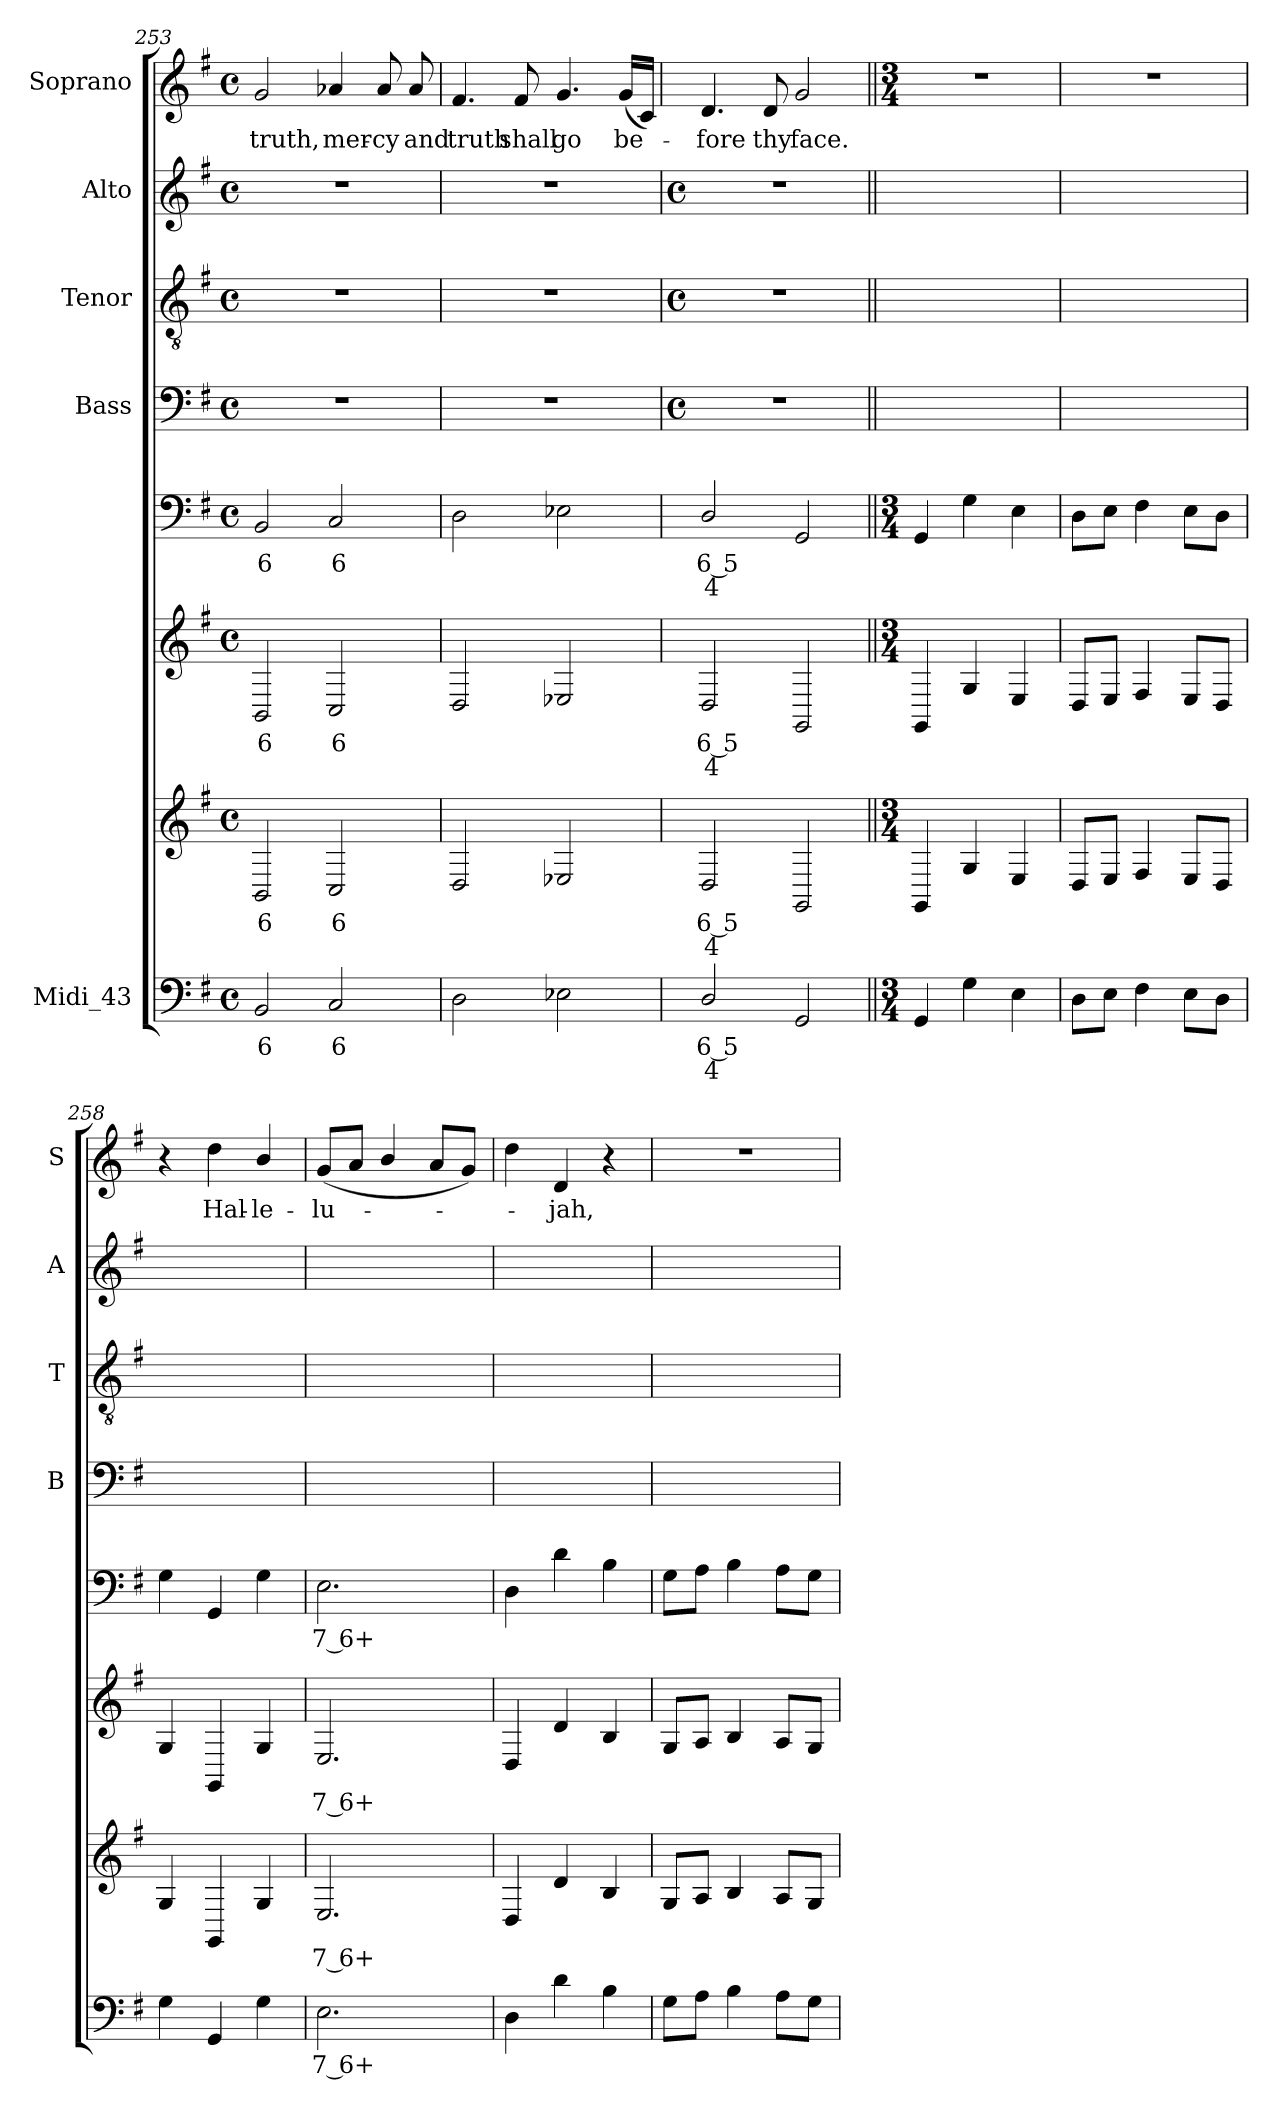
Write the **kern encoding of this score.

**kern	**text	**text	**kern	**text	**text	**kern	**text	**text	**kern	**text	**text	**kern	**kern	**kern	**kern	**text
*part5	*part5	*part5	*part5	*part5	*part5	*part5	*part5	*part5	*part5	*part5	*part5	*part4	*part3	*part2	*part1	*part1
*staff8	*staff8	*staff8	*staff7	*staff7	*staff7	*staff6	*staff6	*staff6	*staff5	*staff5	*staff5	*staff4	*staff3	*staff2	*staff1	*staff1
*I"Midi_43	*	*	*	*	*	*	*	*	*	*	*	*I"Bass	*I"Tenor	*I"Alto	*I"Soprano	*
*	*	*	*	*	*	*	*	*	*	*	*	*I'B	*I'T	*I'A	*I'S	*
*clefF4	*	*	*clefG2	*	*	*clefG2	*	*	*clefF4	*	*	*clefF4	*clefGv2	*clefG2	*clefG2	*
*k[f#]	*	*	*k[f#]	*	*	*k[f#]	*	*	*k[f#]	*	*	*k[f#]	*k[f#]	*k[f#]	*k[f#]	*
*G:	*	*	*G:	*	*	*G:	*	*	*G:	*	*	*G:	*G:	*G:	*G:	*
*M4/4	*	*	*M4/4	*	*	*M4/4	*	*	*M4/4	*	*	*M4/4	*M4/4	*M4/4	*M4/4	*
*met(c)	*	*	*met(c)	*	*	*met(c)	*	*	*met(c)	*	*	*met(c)	*met(c)	*met(c)	*met(c)	*
=253	=253	=253	=253	=253	=253	=253	=253	=253	=253	=253	=253	=253	=253	=253	=253	=253
!	!LO:LY:b	!	!	!LO:LY:b	!	!	!LO:LY:b	!	!	!LO:LY:b	!	!	!	!	!	!LO:LY:b
2BB	6	.	2BB	6	.	2BB	6	.	2BB	6	.	1r	1r	1r	2g	truth,
!	!LO:LY:b	!	!	!LO:LY:b	!	!	!LO:LY:b	!	!	!LO:LY:b	!	!	!	!	!	!LO:LY:b
2C	6	.	2C	6	.	2C	6	.	2C	6	.	.	.	.	4a-X	mer-
!	!	!	!	!	!	!	!	!	!	!	!	!	!	!	!	!LO:LY:b
.	.	.	.	.	.	.	.	.	.	.	.	.	.	.	8a-	-cy
!	!	!	!	!	!	!	!	!	!	!	!	!	!	!	!	!LO:LY:b
.	.	.	.	.	.	.	.	.	.	.	.	.	.	.	8a-	and
=254	=254	=254	=254	=254	=254	=254	=254	=254	=254	=254	=254	=254	=254	=254	=254	=254
!	!	!	!	!	!	!	!	!	!	!	!	!	!	!	!	!LO:LY:b
2D	.	.	2D	.	.	2D	.	.	2D	.	.	1r	1r	1r	4.f#	truth
!	!	!	!	!	!	!	!	!	!	!	!	!	!	!	!	!LO:LY:b
.	.	.	.	.	.	.	.	.	.	.	.	.	.	.	8f#	shall
!	!	!	!	!	!	!	!	!	!	!	!	!	!	!	!	!LO:LY:b
2E-X	.	.	2E-X	.	.	2E-X	.	.	2E-X	.	.	.	.	.	4.g	go
!	!	!	!	!	!	!	!	!	!	!	!	!	!	!	!	!LO:LY:b
.	.	.	.	.	.	.	.	.	.	.	.	.	.	.	(16gLL	be-
.	.	.	.	.	.	.	.	.	.	.	.	.	.	.	16cJJ)	.
!!LO:LB:g=z
=255	=255	=255	=255	=255	=255	=255	=255	=255	=255	=255	=255	=255	=255	=255	=255	=255
*	*	*	*	*	*	*	*	*	*	*	*	*M4/4	*M4/4	*M4/4	*	*
*	*	*	*	*	*	*	*	*	*	*	*	*met(c)	*met(c)	*met(c)	*	*
!	!LO:LY:b	!LO:LY:b	!	!LO:LY:b	!LO:LY:b	!	!LO:LY:b	!LO:LY:b	!	!LO:LY:b	!LO:LY:b	!	!	!	!	!LO:LY:b
2D/	6 5	4	2D/	6 5	4	2D/	6 5	4	2D/	6 5	4	1r	1r	1r	4.d	fore
!	!	!	!	!	!	!	!	!	!	!	!	!	!	!	!	!LO:LY:b
.	.	.	.	.	.	.	.	.	.	.	.	.	.	.	8d	thy
!	!	!	!	!	!	!	!	!	!	!	!	!	!	!	!	!LO:LY:b
2GG	.	.	2GG	.	.	2GG	.	.	2GG	.	.	.	.	.	2g	face.
=256||	=256||	=256||	=256||	=256||	=256||	=256||	=256||	=256||	=256||	=256||	=256||	=256||	=256||	=256||	=256||	=256||
*M3/4	*	*	*M3/4	*	*	*M3/4	*	*	*M3/4	*	*	*	*	*	*M3/4	*
!	!	!	!	!	!	!	!	!	!	!	!	!	!	!	!LO:N:vis=1	!
4GG	.	.	4GG	.	.	4GG	.	.	4GG	.	.	2.r	2.r	2.r	2.r	.
4G	.	.	4G	.	.	4G	.	.	4G	.	.	.	.	.	.	.
4E	.	.	4E	.	.	4E	.	.	4E	.	.	.	.	.	.	.
=257	=257	=257	=257	=257	=257	=257	=257	=257	=257	=257	=257	=257	=257	=257	=257	=257
!	!	!	!	!	!	!	!	!	!	!	!	!	!	!	!LO:N:vis=1	!
8DL	.	.	8DL	.	.	8DL	.	.	8DL	.	.	2.r	2.r	2.r	2.r	.
8EJ	.	.	8EJ	.	.	8EJ	.	.	8EJ	.	.	.	.	.	.	.
4F#	.	.	4F#	.	.	4F#	.	.	4F#	.	.	.	.	.	.	.
8EL	.	.	8EL	.	.	8EL	.	.	8EL	.	.	.	.	.	.	.
8DJ	.	.	8DJ	.	.	8DJ	.	.	8DJ	.	.	.	.	.	.	.
=258	=258	=258	=258	=258	=258	=258	=258	=258	=258	=258	=258	=258	=258	=258	=258	=258
4G	.	.	4G	.	.	4G	.	.	4G	.	.	2.r	2.r	2.r	4r	.
!	!	!	!	!	!	!	!	!	!	!	!	!	!	!	!	!LO:LY:b
4GG	.	.	4GG	.	.	4GG	.	.	4GG	.	.	.	.	.	4dd	Hal-
!	!	!	!	!	!	!	!	!	!	!	!	!	!	!	!	!LO:LY:b
4G	.	.	4G	.	.	4G	.	.	4G	.	.	.	.	.	4b/	-le-
=259	=259	=259	=259	=259	=259	=259	=259	=259	=259	=259	=259	=259	=259	=259	=259	=259
!	!LO:LY:b	!	!	!LO:LY:b	!	!	!LO:LY:b	!	!	!LO:LY:b	!	!	!	!	!	!LO:LY:b
2.E	7 6+	.	2.E	7 6+	.	2.E	7 6+	.	2.E	7 6+	.	2.r	2.r	2.r	(<8gL	-lu-
.	.	.	.	.	.	.	.	.	.	.	.	.	.	.	8aJ	.
.	.	.	.	.	.	.	.	.	.	.	.	.	.	.	4b/	.
.	.	.	.	.	.	.	.	.	.	.	.	.	.	.	8aL	.
.	.	.	.	.	.	.	.	.	.	.	.	.	.	.	8gJ)	.
=260	=260	=260	=260	=260	=260	=260	=260	=260	=260	=260	=260	=260	=260	=260	=260	=260
4D	.	.	4D	.	.	4D	.	.	4D	.	.	2.r	2.r	2.r	4dd	.
!	!	!	!	!	!	!	!	!	!	!	!	!	!	!	!	!LO:LY:b
4d	.	.	4d	.	.	4d	.	.	4d	.	.	.	.	.	4d	jah,
4B	.	.	4B	.	.	4B	.	.	4B	.	.	.	.	.	4r	.
=261	=261	=261	=261	=261	=261	=261	=261	=261	=261	=261	=261	=261	=261	=261	=261	=261
!	!	!	!	!	!	!	!	!	!	!	!	!	!	!	!LO:N:vis=1	!
8GL	.	.	8GL	.	.	8GL	.	.	8GL	.	.	2.r	2.r	2.r	2.r	.
8AJ	.	.	8AJ	.	.	8AJ	.	.	8AJ	.	.	.	.	.	.	.
4B	.	.	4B	.	.	4B	.	.	4B	.	.	.	.	.	.	.
8AL	.	.	8AL	.	.	8AL	.	.	8AL	.	.	.	.	.	.	.
8GJ	.	.	8GJ	.	.	8GJ	.	.	8GJ	.	.	.	.	.	.	.
=	=	=	=	=	=	=	=	=	=	=	=	=	=	=	=	=
*-	*-	*-	*-	*-	*-	*-	*-	*-	*-	*-	*-	*-	*-	*-	*-	*-
